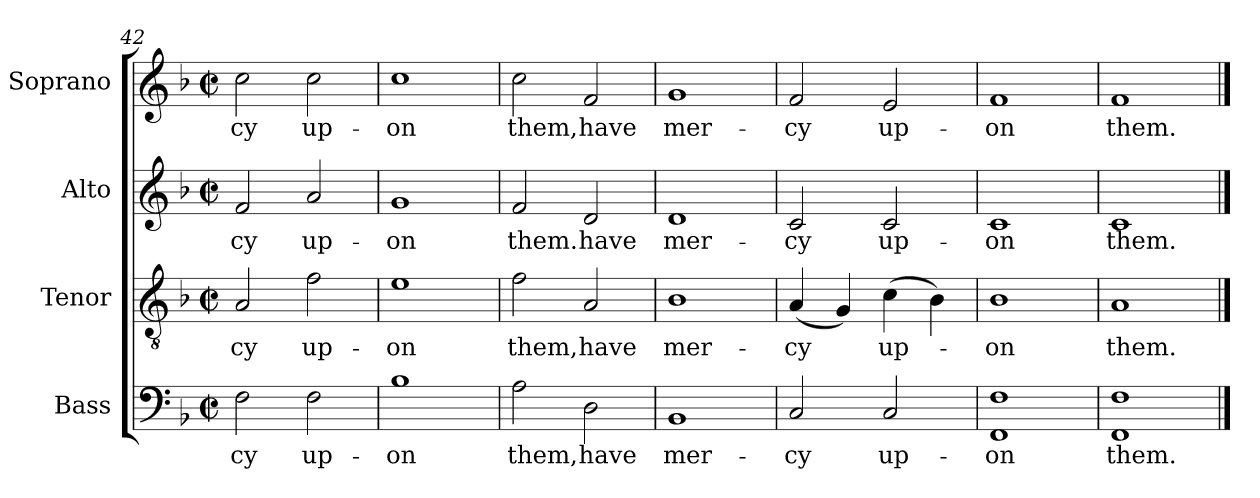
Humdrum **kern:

**kern	**text	**kern	**text	**kern	**text	**kern	**text
*part4	*part4	*part3	*part3	*part2	*part2	*part1	*part1
*staff4	*staff4	*staff3	*staff3	*staff2	*staff2	*staff1	*staff1
*I"Bass	*	*I"Tenor	*	*I"Alto	*	*I"Soprano	*
*I'B.	*	*I'T.	*	*I'A.	*	*I'S.	*
*clefF4	*	*clefGv2	*	*clefG2	*	*clefG2	*
*	*	*ITrd7c12	*	*	*	*	*
*k[b-]	*	*k[b-]	*	*k[b-]	*	*k[b-]	*
*F:	*	*F:	*	*F:	*	*F:	*
*M2/2	*	*M2/2	*	*M2/2	*	*M2/2	*
*met(c|)	*	*met(c|)	*	*met(c|)	*	*met(c|)	*
=42	=42	=42	=42	=42	=42	=42	=42
!	!LO:LY:b:color=#000000	!	!	!	!	!	!
!	!	!	!LO:LY:b:color=#000000	!	!	!	!
!	!	!	!	!	!LO:LY:b:color=#000000	!	!
!	!	!	!	!	!	!	!LO:LY:b:color=#000000
2Fi\	-cy	2AAi/	-cy	2fi/	-cy	2cci\	-cy
!	!LO:LY:b:color=#000000	!	!	!	!	!	!
!	!	!	!LO:LY:b:color=#000000	!	!	!	!
!	!	!	!	!	!LO:LY:b:color=#000000	!	!
!	!	!	!	!	!	!	!LO:LY:b:color=#000000
2Fi\	up-	2Fi\	up-	2ai/	up-	2cci\	up-
=43	=43	=43	=43	=43	=43	=43	=43
!	!LO:LY:b:color=#000000	!	!	!	!	!	!
!	!	!	!LO:LY:b:color=#000000	!	!	!	!
!	!	!	!	!	!LO:LY:b:color=#000000	!	!
!	!	!	!	!	!	!	!LO:LY:b:color=#000000
1B-i	-on	1Ei	-on	1gi	-on	1cci	-on
=44	=44	=44	=44	=44	=44	=44	=44
!	!LO:LY:b:color=#000000	!	!	!	!	!	!
!	!	!	!LO:LY:b:color=#000000	!	!	!	!
!	!	!	!	!	!LO:LY:b:color=#000000	!	!
!	!	!	!	!	!	!	!LO:LY:b:color=#000000
2Ai\	them,	2Fi\	them,	2fi/	them.	2cci\	them,
!	!LO:LY:b:color=#000000	!	!	!	!	!	!
!	!	!	!LO:LY:b:color=#000000	!	!	!	!
!	!	!	!	!	!LO:LY:b:color=#000000	!	!
!	!	!	!	!	!	!	!LO:LY:b:color=#000000
2Di\	have	2AAi/	have	2di/	have	2fi/	have
=45	=45	=45	=45	=45	=45	=45	=45
!	!LO:LY:b:color=#000000	!	!	!	!	!	!
!	!	!	!LO:LY:b:color=#000000	!	!	!	!
!	!	!	!	!	!LO:LY:b:color=#000000	!	!
!	!	!	!	!	!	!	!LO:LY:b:color=#000000
1BB-i	mer-	1BB-i	mer-	1di	mer-	1gi	mer-
=46	=46	=46	=46	=46	=46	=46	=46
!	!LO:LY:b:color=#000000	!	!	!	!	!	!
!	!	!	!LO:LY:b:color=#000000	!	!	!	!
!	!	!	!	!	!LO:LY:b:color=#000000	!	!
!	!	!	!	!	!	!	!LO:LY:b:color=#000000
2Ci/	-cy	(4AAi/	-cy	2ci/	-cy	2fi/	-cy
.	.	4GGi/)	.	.	.	.	.
!	!LO:LY:b:color=#000000	!	!	!	!	!	!
!	!	!	!LO:LY:b:color=#000000	!	!	!	!
!	!	!	!	!	!LO:LY:b:color=#000000	!	!
!	!	!	!	!	!	!	!LO:LY:b:color=#000000
2Ci/	up-	(4Ci\	up-	2ci/	up-	2ei/	up-
.	.	4BB-i\)	.	.	.	.	.
=47	=47	=47	=47	=47	=47	=47	=47
!	!LO:LY:b:color=#000000	!	!	!	!	!	!
!	!	!	!LO:LY:b:color=#000000	!	!	!	!
!	!	!	!	!	!LO:LY:b:color=#000000	!	!
!	!	!	!	!	!	!	!LO:LY:b:color=#000000
1FFi 1Fi	-on	1BB-i	-on	1ci	-on	1fi	-on
=48	=48	=48	=48	=48	=48	=48	=48
!	!LO:LY:b:color=#000000	!	!	!	!	!	!
!	!	!	!LO:LY:b:color=#000000	!	!	!	!
!	!	!	!	!	!LO:LY:b:color=#000000	!	!
!	!	!	!	!	!	!	!LO:LY:b:color=#000000
1FFi 1Fi	them.	1AAi	them.	1ci	them.	1fi	them.
==	==	==	==	==	==	==	==
*-	*-	*-	*-	*-	*-	*-	*-
